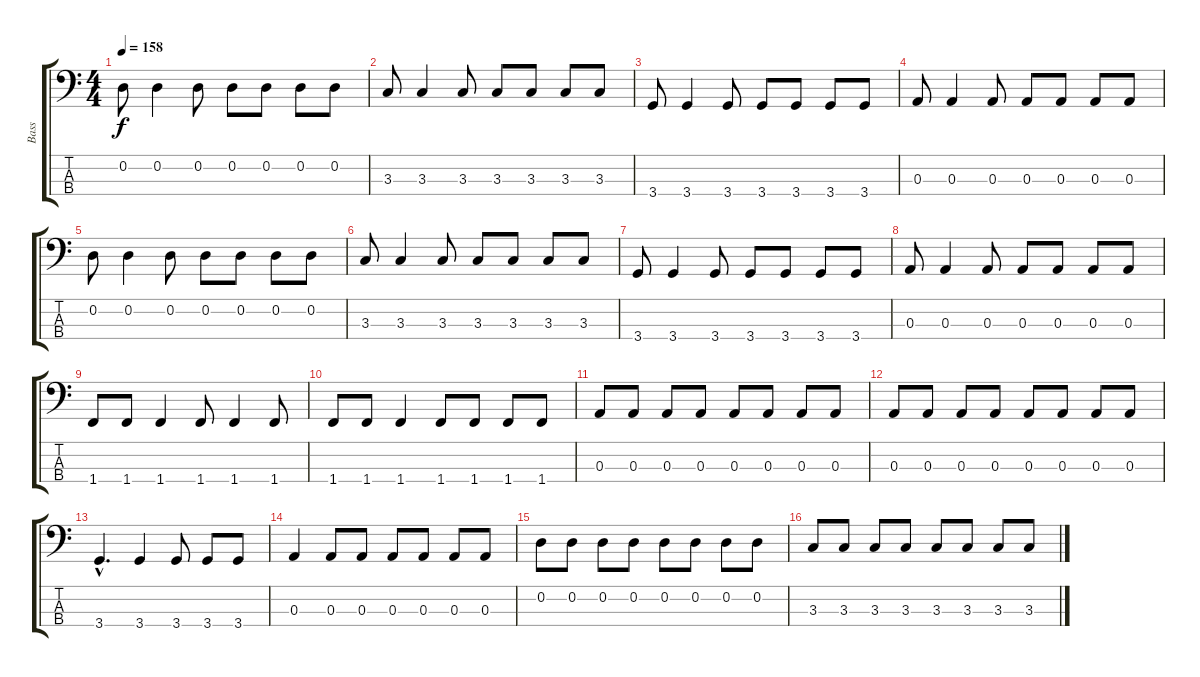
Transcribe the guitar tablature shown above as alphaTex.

\track ("Bass" "Bass") {instrument electricbasspick}
\staff {score tabs}
\tuning (G2 D2 A1 E1) {hide}
\ts (4 4)
\tempo 158
\clef f4
\ks c
0.2.8{dy f} 0.2.4 0.2.8 0.2.8 0.2.8 0.2.8 0.2.8 |
3.3.8 3.3.4 3.3.8 3.3.8 3.3.8 3.3.8 3.3.8 |
3.4.8 3.4.4 3.4.8 3.4.8 3.4.8 3.4.8 3.4.8 |
0.3.8 0.3.4 0.3.8 0.3.8 0.3.8 0.3.8 0.3.8 |
0.2.8 0.2.4 0.2.8 0.2.8 0.2.8 0.2.8 0.2.8 |
3.3.8 3.3.4 3.3.8 3.3.8 3.3.8 3.3.8 3.3.8 |
3.4.8 3.4.4 3.4.8 3.4.8 3.4.8 3.4.8 3.4.8 |
0.3.8 0.3.4 0.3.8 0.3.8 0.3.8 0.3.8 0.3.8 |
1.4.8 1.4.8 1.4.4 1.4.8 1.4.4 1.4.8 |
1.4.8 1.4.8 1.4.4 1.4.8 1.4.8 1.4.8 1.4.8 |
0.3.8 0.3.8 0.3.8 0.3.8 0.3.8 0.3.8 0.3.8 0.3.8 |
0.3.8 0.3.8 0.3.8 0.3.8 0.3.8 0.3.8 0.3.8 0.3.8 |
3.4{hac}.4{d} 3.4.4 3.4.8 3.4.8 3.4.8 |
0.3.4 0.3.8 0.3.8 0.3.8 0.3.8 0.3.8 0.3.8 |
0.2.8 0.2.8 0.2.8 0.2.8 0.2.8 0.2.8 0.2.8 0.2.8 |
3.3.8 3.3.8 3.3.8 3.3.8 3.3.8 3.3.8 3.3.8 3.3.8
